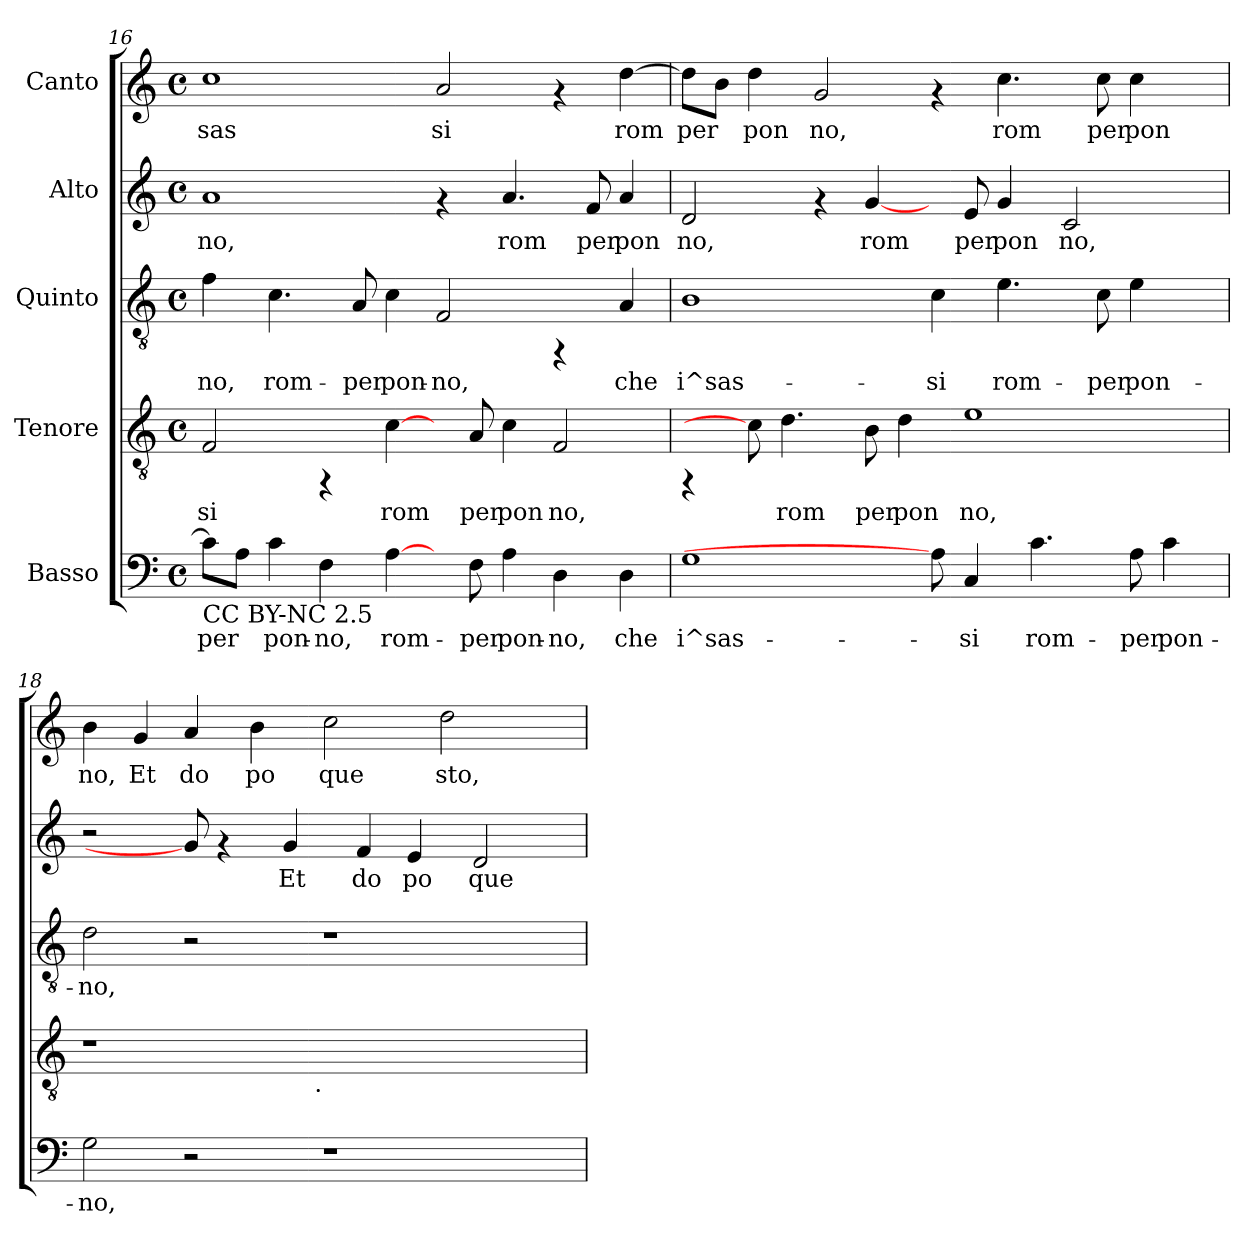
**kern	**text	**kern	**text	**kern	**text	**kern	**text	**kern	**text
*part5	*part5	*part4	*part4	*part3	*part3	*part2	*part2	*part1	*part1
*staff5	*staff5	*staff4	*staff4	*staff3	*staff3	*staff2	*staff2	*staff1	*staff1
*I"Basso	*	*I"Tenore	*	*I"Quinto	*	*I"Alto	*	*I"Canto	*
!!LO:PB:g=z
*clefF4	*	*clefGv2	*	*clefGv2	*	*clefG2	*	*clefG2	*
*k[]	*	*k[]	*	*k[]	*	*k[]	*	*k[]	*
*C:	*	*C:	*	*C:	*	*C:	*	*C:	*
*M4/4	*	*M4/4	*	*M4/4	*	*M4/4	*	*M4/4	*
*met(c)	*	*met(c)	*	*met(c)	*	*met(c)	*	*met(c)	*
=16	=16	=16	=16	=16	=16	=16	=16	=16	=16
!LO:TX:b:t=CC BY-NC 2.5	!	!	!	!	!	!	!	!	!
!	!LO:LY:b:cj	!	!LO:LY:b:cj	!	!LO:LY:b:cj	!	!LO:LY:b:cj	!	!LO:LY:b:cj
8c\L]	per	2F/	si	4f\	-no,	1a	no,	1cc	sas
!	!LO:LY:b:cj	!	!	!	!	!	!	!	!
8A\J	.	.	.	.	.	.	.	.	.
!	!LO:LY:b:cj	!	!	!	!LO:LY:b:cj	!	!	!	!
4c\	pon-	.	.	4.c\	rom-	.	.	.	.
!	!LO:LY:b:cj	!	!	!	!	!	!	!	!
4F\	-no,	4rFF	.	.	.	.	.	.	.
!	!	!	!	!	!LO:LY:b:cj	!	!	!	!
.	.	.	.	8A/	-per	.	.	.	.
!	!LO:LY:b:cj	!	!LO:LY:b:cj	!	!LO:LY:b:cj	!	!	!	!
[4A\	rom-	[4c\	rom	4c\	pon-	.	.	.	.
!	!	!	!	!	!LO:LY:b:cj	!	!	!	!LO:LY:b:cj
8ryy	.	8ryy	.	2F/	-no,	4rf	.	2a/	si
!	!LO:LY:b:cj	!	!LO:LY:b:cj	!	!	!	!	!	!
8F\	-per	8A/	per	.	.	.	.	.	.
!	!LO:LY:b:cj	!	!LO:LY:b:cj	!	!	!	!LO:LY:b:cj	!	!
4A\	pon-	4c\	pon	.	.	4.a/	rom	.	.
!	!LO:LY:b:cj	!	!LO:LY:b:cj	!	!	!	!	!	!
4D\	-no,	2F/	no,	4rFF	.	.	.	4rf	.
!	!	!	!	!	!	!	!LO:LY:b:cj	!	!
.	.	.	.	.	.	8f/	per	.	.
!	!LO:LY:b:cj	!	!	!	!LO:LY:b:cj	!	!LO:LY:b:cj	!	!LO:LY:b:cj
4D\	che	.	.	4A/	che	4a/	pon	[>4dd\	rom
=17	=17	=17	=17	=17	=17	=17	=17	=17	=17
!	!LO:LY:b:cj	!	!	!	!LO:LY:b:cj	!	!LO:LY:b:cj	!	!LO:LY:b:cj
1G	i^sas-	4rFF	.	1B	i^sas-	2d/	no,	8dd\L]	per
!	!	!	!	!	!	!	!	!	!LO:LY:b:cj
.	.	.	.	.	.	.	.	8b\J	.
!	!	!	!	!	!	!	!	!	!LO:LY:b:cj
.	.	8c\]	.	.	.	.	.	4dd\	pon
!	!	!	!LO:LY:b:cj	!	!	!	!	!	!
.	.	4.d\	rom	.	.	.	.	.	.
!	!	!	!	!	!	!	!	!	!LO:LY:b:cj
.	.	.	.	.	.	4rf	.	2g/	no,
!	!	!	!LO:LY:b:cj	!	!	!	!LO:LY:b:cj	!	!
.	.	8B\	per	.	.	[4g/	rom	.	.
!	!	!	!LO:LY:b:cj	!	!	!	!	!	!
.	.	4d\	pon	.	.	.	.	.	.
!	!	!	!	!	!LO:LY:b:cj	!	!	!	!
8A\]	.	.	.	4c\	-si	8ryy	.	4rf	.
!	!LO:LY:b:cj	!	!LO:LY:b:cj	!	!	!	!LO:LY:b:cj	!	!
4C/	-si	1e	no,	.	.	8e/	per	.	.
!	!	!	!	!	!LO:LY:b:cj	!	!LO:LY:b:cj	!	!LO:LY:b:cj
.	.	.	.	4.e\	rom-	4g/	pon	4.cc\	rom
!	!LO:LY:b:cj	!	!	!	!	!	!	!	!
4.c\	rom-	.	.	.	.	.	.	.	.
!	!	!	!	!	!	!	!LO:LY:b:cj	!	!
.	.	.	.	.	.	2c/	no,	.	.
!	!	!	!	!	!LO:LY:b:cj	!	!	!	!LO:LY:b:cj
.	.	.	.	8c\	-per	.	.	8cc\	per
!	!LO:LY:b:cj	!	!	!	!LO:LY:b:cj	!	!	!	!LO:LY:b:cj
8A\	-per	.	.	4e\	pon-	.	.	4cc\	pon
!	!LO:LY:b:cj	!	!	!	!	!	!	!	!
4c\	pon-	.	.	.	.	.	.	.	.
.	.	.	.	8ryy	.	8ryy	.	8ryy	.
=18	=18	=18	=18	=18	=18	=18	=18	=18	=18
!	!LO:LY:b:cj	!	!	!	!LO:LY:b:cj	!	!	!	!LO:LY:b:cj
*	*	*^	*	*	*	*	*	*	*
2G\	-no,	1r	2ryy	.	2d\	-no,	2r	.	4b\	no,
!	!	!	!	!	!	!	!	!	!	!LO:LY:b:cj
.	.	.	.	.	.	.	.	.	4g/	Et
!	!	!	!	!	!	!	!	!	!	!LO:LY:b:cj
2r	.	.	4ryy	.	2r	.	8g/]	.	4a/	do
.	.	.	.	.	.	.	4rf	.	.	.
!	!	!	!	!	!	!	!	!	!	!LO:LY:b:cj
.	.	.	8...ryy	.	.	.	.	.	4b\	po
!	!	!	!	!	!	!	!	!LO:LY:b:cj	!	!
.	.	.	.	.	.	.	4g/	Et	.	.
!	!	!	!LO:TX:b:t=.	!	!	!	!	!	!	!
.	.	.	1ryy	.	.	.	.	.	.	.
!	!	!	!	!	!	!	!	!	!	!LO:LY:b:cj
1r	.	1ryy	.	.	1r	.	.	.	2cc\	que
!	!	!	!	!	!	!	!	!LO:LY:b:cj	!	!
.	.	.	.	.	.	.	4f/	do	.	.
!	!	!	!	!	!	!	!	!LO:LY:b:cj	!	!
.	.	.	.	.	.	.	4e/	po	.	.
!	!	!	!	!	!	!	!	!	!	!LO:LY:b:cj
.	.	.	.	.	.	.	.	.	2dd\	sto,
!	!	!	!	!	!	!	!	!LO:LY:b:cj	!	!
.	.	.	.	.	.	.	2d/	que	.	.
.	.	.	8ryy	.	.	.	.	.	.	.
8ryy	.	8ryy	.	.	8ryy	.	.	.	8ryy	.
.	.	.	64ryy	.	.	.	.	.	.	.
*	*	*v	*v	*	*	*	*	*	*	*
=	=	=	=	=	=	=	=	=	=
*-	*-	*-	*-	*-	*-	*-	*-	*-	*-
